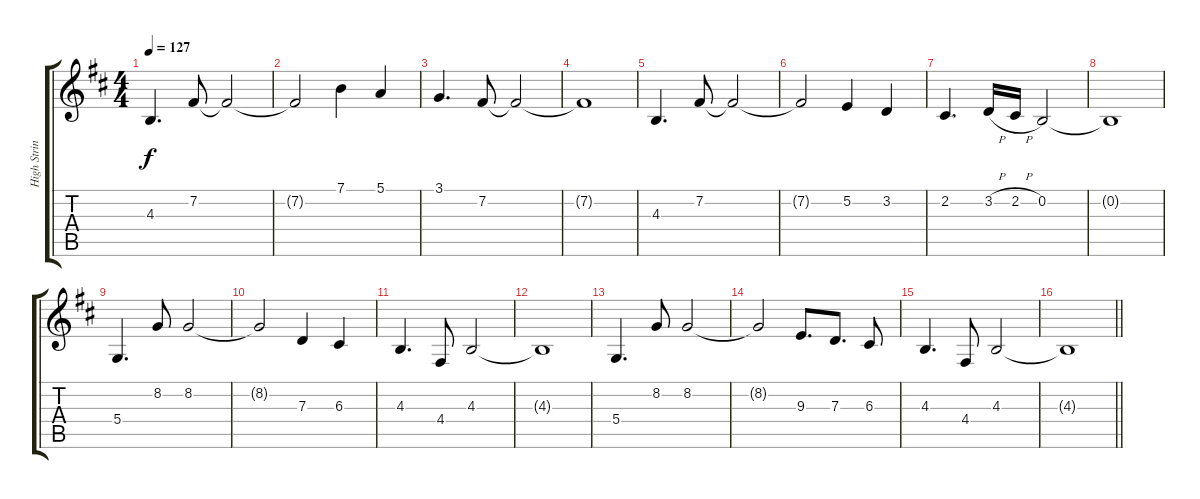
\track ("High Strings" "High Strin") {instrument stringensemble1}
\staff {score tabs}
\tuning (E4 B3 G3 D3 A2 E2) {hide}
\ts (4 4)
\tempo 127
\clef g2
\ks d
4.3.4{d dy f} 7.2.8 7.2{t}.2 |
7.2{t}.2 7.1.4 5.1.4 |
3.1.4{d} 7.2.8 7.2{t}.2 |
7.2{t}.1 |
4.3.4{d} 7.2.8 7.2{t}.2 |
7.2{t}.2 5.2.4 3.2.4 |
2.2.4{d} 3.2{h}.16 2.2{h}.16 0.2.2 |
0.2{t}.1 |
5.4.4{d} 8.2.8 8.2.2 |
8.2{t}.2 7.3.4 6.3.4 |
4.3.4{d} 4.4.8 4.3.2 |
4.3{t}.1 |
5.4.4{d} 8.2.8 8.2.2 |
8.2{t}.2 9.3.8{d} 7.3.8{d} 6.3.8 |
4.3.4{d} 4.4.8 4.3.2 |
\barLineRight lightlight
4.3{t}.1
